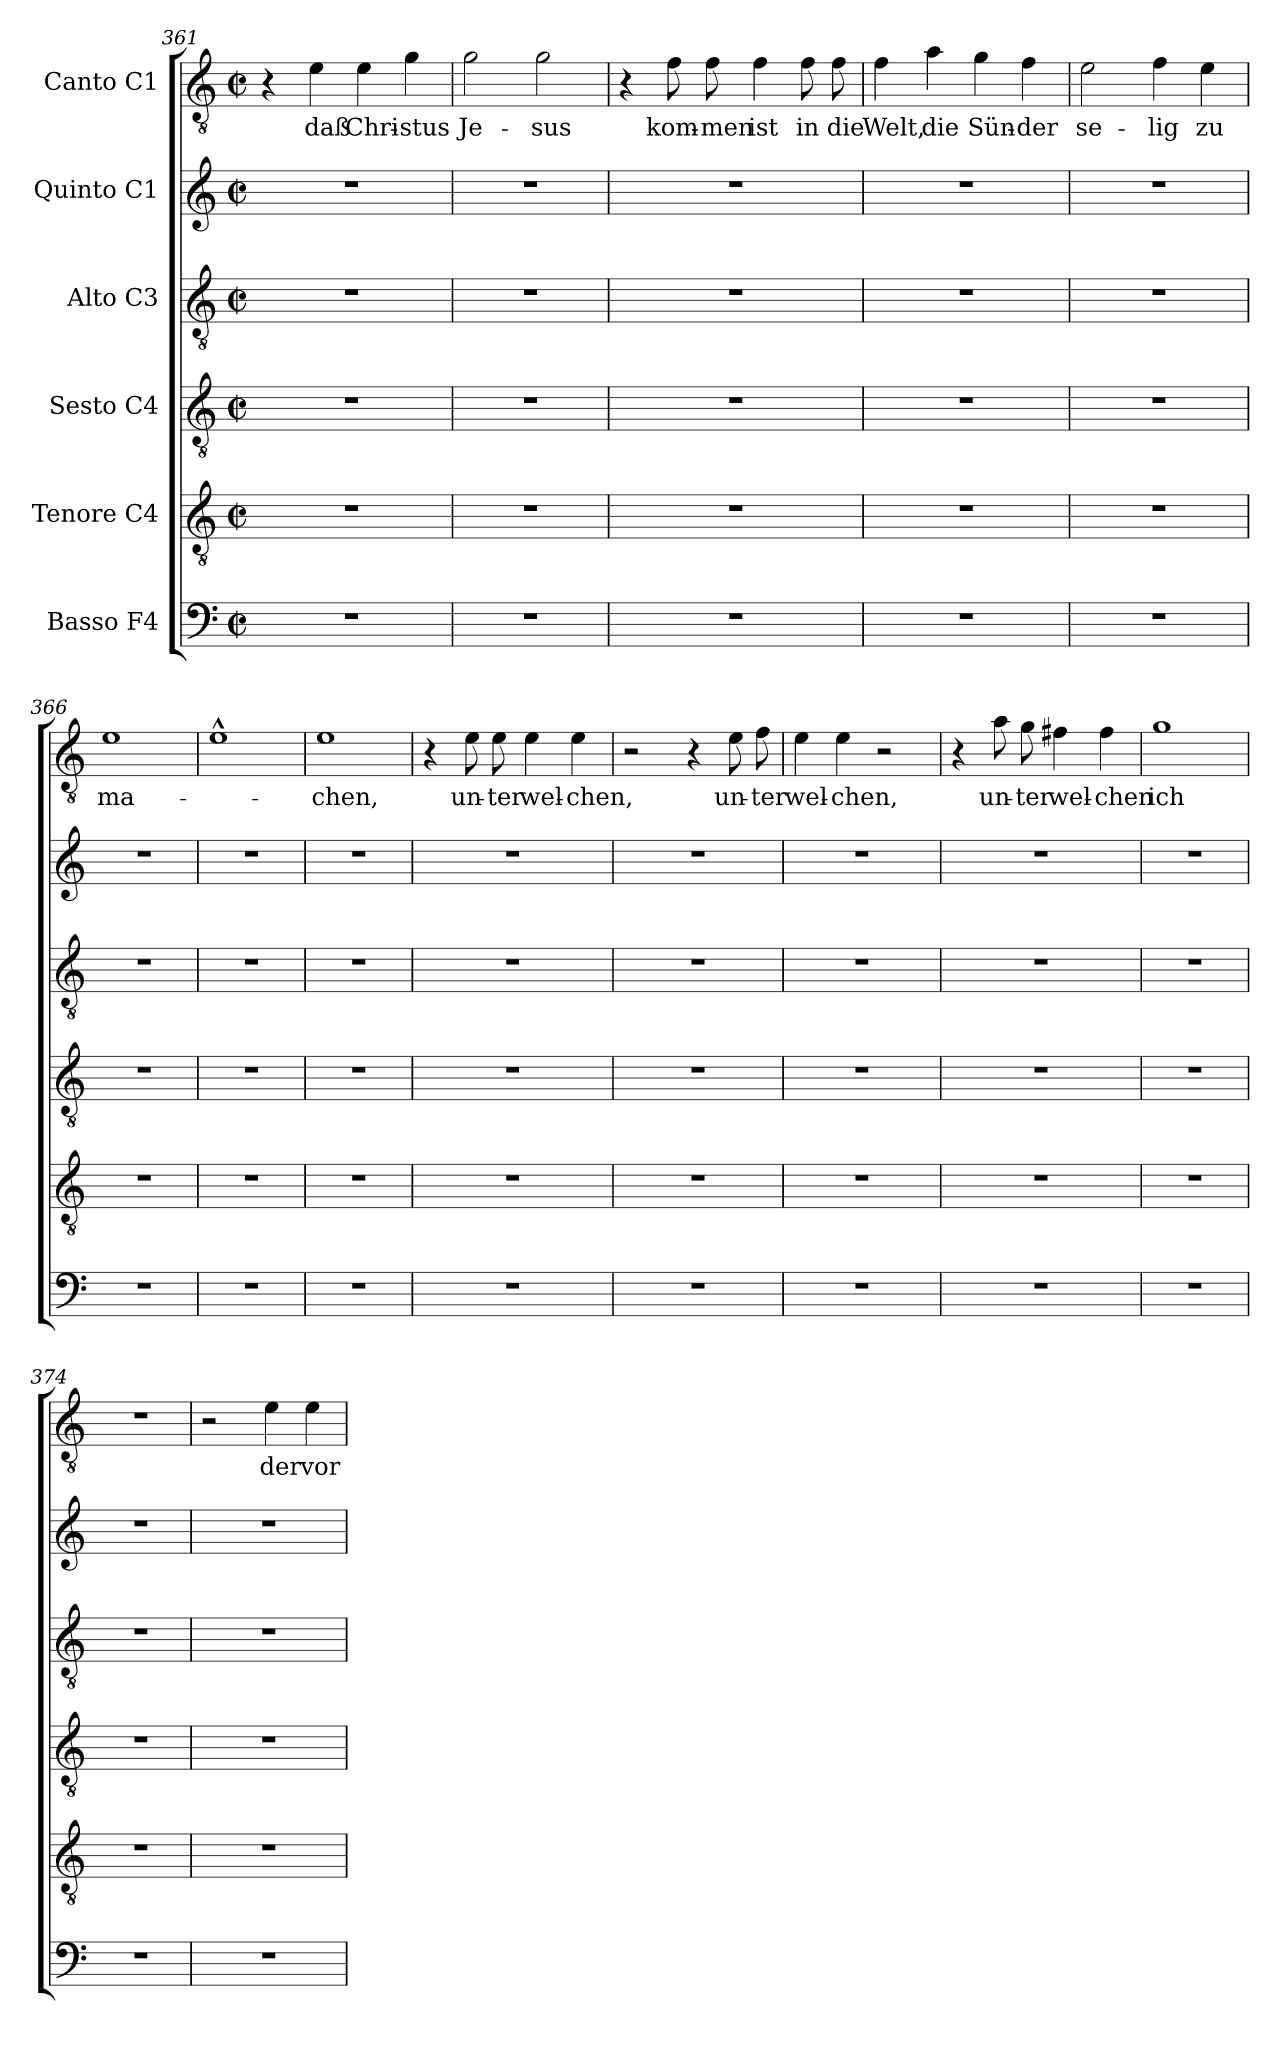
**kern	**kern	**kern	**kern	**kern	**kern	**text
*part6	*part5	*part4	*part3	*part2	*part1	*part1
*staff6	*staff5	*staff4	*staff3	*staff2	*staff1	*staff1
*I"Basso  F4	*I"Tenore  C4	*I"Sesto  C4	*I"Alto  C3	*I"Quinto  C1	*I"Canto C1	*
*clefF4	*clefGv2	*clefGv2	*clefGv2	*clefG2	*clefGv2	*
*M2/2	*M2/2	*M2/2	*M2/2	*M2/2	*M2/2	*
*met(c|)	*met(c|)	*met(c|)	*met(c|)	*met(c|)	*met(c|)	*
=361	=361	=361	=361	=361	=361	=361
1r	1r	1r	1r	1r	4r	.
!	!	!	!	!	!	!LO:LY:b:cj
.	.	.	.	.	4e\	daß
!	!	!	!	!	!	!LO:LY:b:cj
.	.	.	.	.	4e\	Chri-
!	!	!	!	!	!	!LO:LY:b:rj
.	.	.	.	.	4g\	-stus
=362	=362	=362	=362	=362	=362	=362
!	!	!	!	!	!	!LO:LY:b:cj
1r	1r	1r	1r	1r	2g\	Je-
!	!	!	!	!	!	!LO:LY:b:cj
.	.	.	.	.	2g\	-sus
=363	=363	=363	=363	=363	=363	=363
1r	1r	1r	1r	1r	4r	.
!	!	!	!	!	!	!LO:LY:b
.	.	.	.	.	8f\	kom-
!	!	!	!	!	!	!LO:LY:b:rj
.	.	.	.	.	8f\	-men
!	!	!	!	!	!	!LO:LY:b:cj
.	.	.	.	.	4f\	ist
!	!	!	!	!	!	!LO:LY:b:cj
.	.	.	.	.	8f\	in
!	!	!	!	!	!	!LO:LY:b:cj
.	.	.	.	.	8f\	die
=364	=364	=364	=364	=364	=364	=364
!	!	!	!	!	!	!LO:LY:b:cj
1r	1r	1r	1r	1r	4f\	Welt,
!	!	!	!	!	!	!LO:LY:b:cj
.	.	.	.	.	4a\	die
!	!	!	!	!	!	!LO:LY:b:cj
.	.	.	.	.	4g\	Sün-
!	!	!	!	!	!	!LO:LY:b:rj
.	.	.	.	.	4f\	-der
=365	=365	=365	=365	=365	=365	=365
!	!	!	!	!	!	!LO:LY:b:cj
1r	1r	1r	1r	1r	2e\	se-
!	!	!	!	!	!	!LO:LY:b:cj
.	.	.	.	.	4f\	-lig
!	!	!	!	!	!	!LO:LY:b:cj
.	.	.	.	.	4e\	zu
=366	=366	=366	=366	=366	=366	=366
!	!	!	!	!	!	!LO:LY:b:cj
1r	1r	1r	1r	1r	1e	ma-
!!LO:LB:g=z
=367	=367	=367	=367	=367	=367	=367
1r	1r	1r	1r	1r	1e^^>	.
=368	=368	=368	=368	=368	=368	=368
!	!	!	!	!	!	!LO:LY:b:cj
1r	1r	1r	1r	1r	1e	-chen,
=369	=369	=369	=369	=369	=369	=369
1r	1r	1r	1r	1r	4r	.
!	!	!	!	!	!	!LO:LY:b
.	.	.	.	.	8e\	un-
!	!	!	!	!	!	!LO:LY:b:rj
.	.	.	.	.	8e\	-ter
!	!	!	!	!	!	!LO:LY:b
.	.	.	.	.	4e\	wel-
!	!	!	!	!	!	!LO:LY:b:cj
.	.	.	.	.	4e\	-chen,
=370	=370	=370	=370	=370	=370	=370
1r	1r	1r	1r	1r	2r	.
.	.	.	.	.	4r	.
!	!	!	!	!	!	!LO:LY:b
.	.	.	.	.	8e\	un-
!	!	!	!	!	!	!LO:LY:b:rj
.	.	.	.	.	8f\	-ter
=371	=371	=371	=371	=371	=371	=371
!	!	!	!	!	!	!LO:LY:b
1r	1r	1r	1r	1r	4e\	wel-
!	!	!	!	!	!	!LO:LY:b:cj
.	.	.	.	.	4e\	-chen,
.	.	.	.	.	2r	.
=372	=372	=372	=372	=372	=372	=372
1r	1r	1r	1r	1r	4r	.
!	!	!	!	!	!	!LO:LY:b
.	.	.	.	.	8a\	un-
!	!	!	!	!	!	!LO:LY:b:rj
.	.	.	.	.	8g\	-ter
!	!	!	!	!	!	!LO:LY:b
.	.	.	.	.	4f#X\	wel-
!	!	!	!	!	!	!LO:LY:b:cj
.	.	.	.	.	4f#\	-chen
=373	=373	=373	=373	=373	=373	=373
!	!	!	!	!	!	!LO:LY:b:cj
1r	1r	1r	1r	1r	1g	ich
!!LO:LB:g=z
=374	=374	=374	=374	=374	=374	=374
1r	1r	1r	1r	1r	1r	.
=375	=375	=375	=375	=375	=375	=375
1r	1r	1r	1r	1r	2r	.
!	!	!	!	!	!	!LO:LY:b:cj
.	.	.	.	.	4e\	der
!	!	!	!	!	!	!LO:LY:b:cj
.	.	.	.	.	4e\	vor-
=	=	=	=	=	=	=
*-	*-	*-	*-	*-	*-	*-
